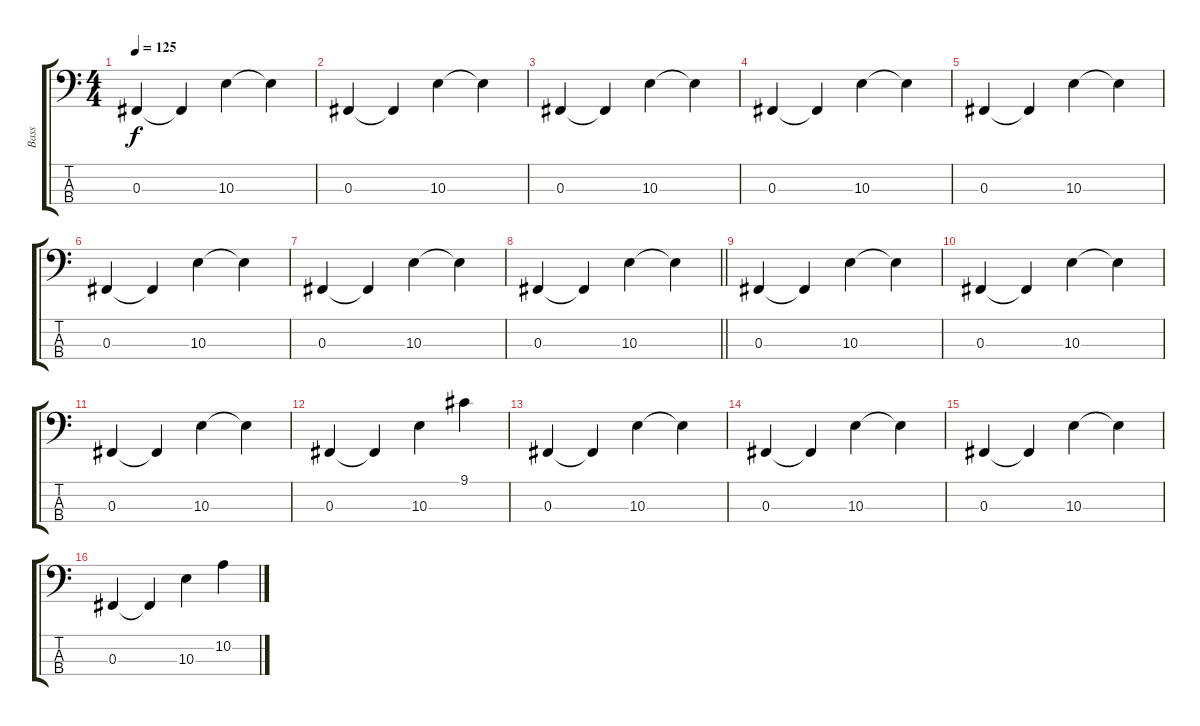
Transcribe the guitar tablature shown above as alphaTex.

\track ("Bass" "Bass") {instrument electricbassfinger}
\staff {score tabs}
\tuning (E2 B1 Gb1 B0) {hide}
\ts (4 4)
\tempo 125
\clef f4
\ks c
0.3.4{dy f} 0.3{t}.4 10.3.4 10.3{t}.4 |
0.3.4 0.3{t}.4 10.3.4 10.3{t}.4 |
0.3.4 0.3{t}.4 10.3.4 10.3{t}.4 |
0.3.4 0.3{t}.4 10.3.4 10.3{t}.4 |
0.3.4 0.3{t}.4 10.3.4 10.3{t}.4 |
0.3.4 0.3{t}.4 10.3.4 10.3{t}.4 |
0.3.4 0.3{t}.4 10.3.4 10.3{t}.4 |
\barLineRight lightlight
0.3.4 0.3{t}.4 10.3.4 10.3{t}.4 |
\section ("" "")
0.3.4 0.3{t}.4 10.3.4 10.3{t}.4 |
0.3.4 0.3{t}.4 10.3.4 10.3{t}.4 |
0.3.4 0.3{t}.4 10.3.4 10.3{t}.4 |
0.3.4 0.3{t}.4 10.3.4 9.1.4 |
0.3.4 0.3{t}.4 10.3.4 10.3{t}.4 |
0.3.4 0.3{t}.4 10.3.4 10.3{t}.4 |
0.3.4 0.3{t}.4 10.3.4 10.3{t}.4 |
0.3.4 0.3{t}.4 10.3.4 10.2.4
